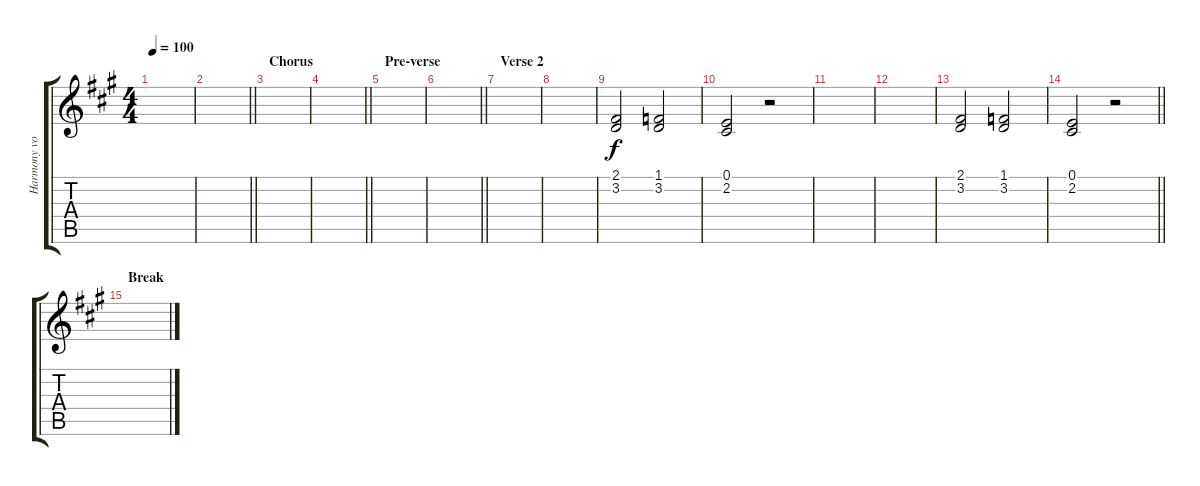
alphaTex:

\track ("Harmony vocal" "Harmony vo") {instrument voiceoohs}
\staff {score tabs}
\tuning (E4 B3 G3 D3 A2 E2) {hide}
\ts (4 4)
\tempo 100
\clef g2
\ks a
|
\barLineRight lightlight
|
\section ("" "Chorus")
|
\barLineRight lightlight
|
\section ("" "Pre-verse")
|
\barLineRight lightlight
|
\section ("" "Verse 2")
|
|
(2.1 3.2).2 (1.1 3.2).2 |
(0.1 2.2).2 r.2 |
|
|
(2.1 3.2).2 (1.1 3.2).2 |
\barLineRight lightlight
(0.1 2.2).2 r.2 |
\section ("" "Break")
